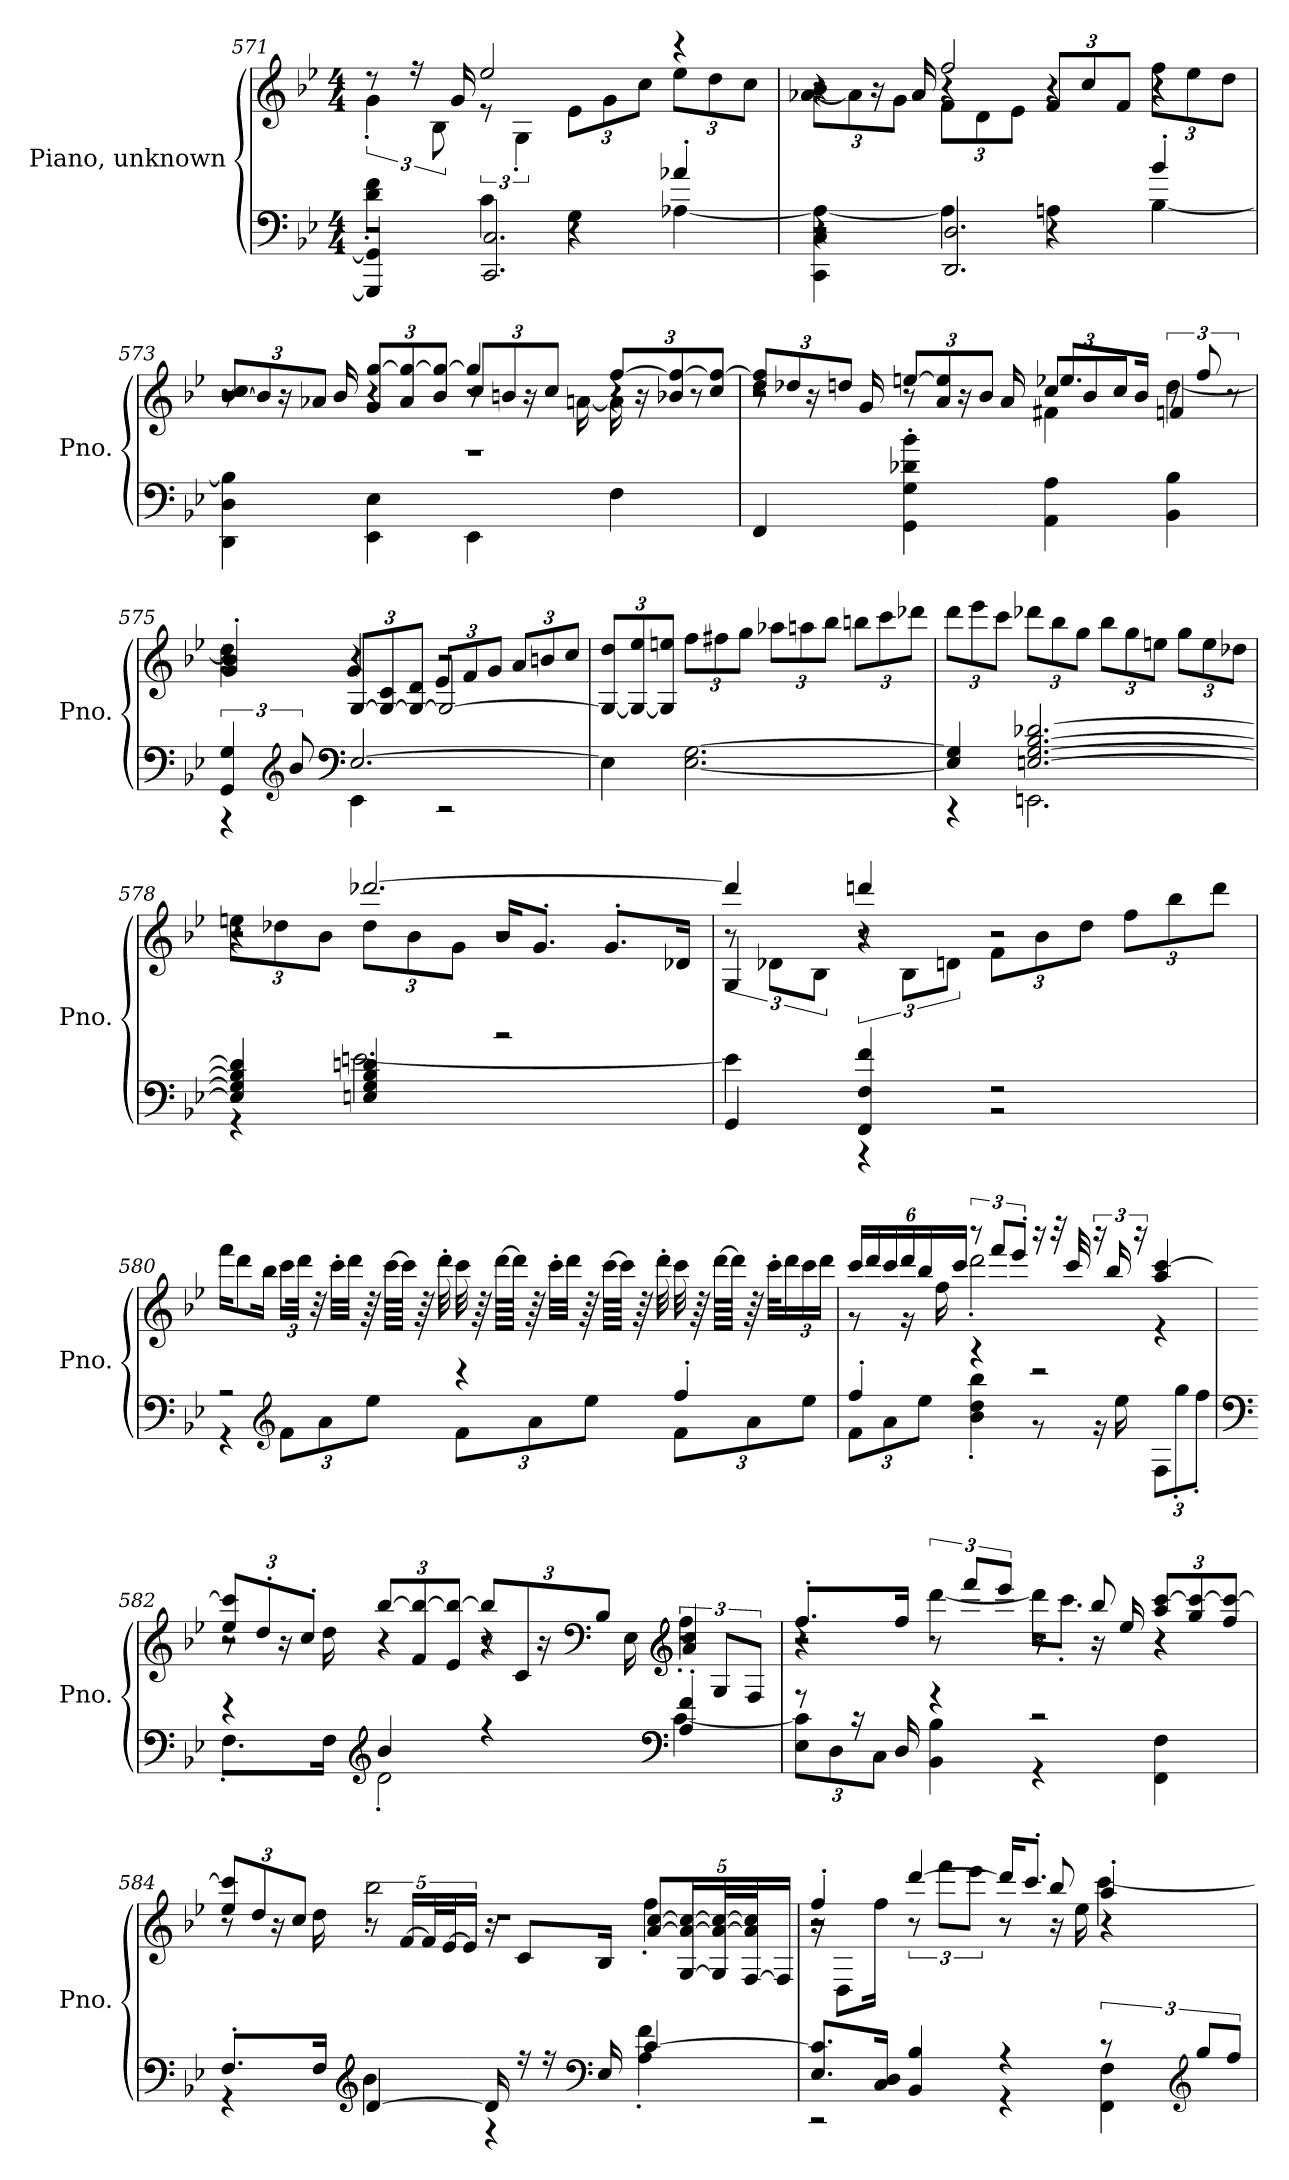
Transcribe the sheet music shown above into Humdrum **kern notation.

**kern	**kern
*part1	*part1
*staff2	*staff1
*I"Piano, unknown	*
*I'Pno.	*
*clefF4	*clefG2
*k[b-e-]	*k[b-e-]
*M4/4	*M4/4
=571	=571
*^	*^
*	*^	*	*
2r	4d\' 4f\'	4GGG/] 4GG/]	8r	6g'\
.	.	.	16r	.
.	.	.	.	12B-\
.	.	.	16g/	.
.	4c\	2.CC/ 2.C/	2ee-/	12r
.	.	.	.	6G'\
*	*	*	*	*Xbrackettup
4r	4G\	.	.	12e-\L
.	.	.	.	12g\
.	.	.	.	12cc\J
4a-X'/	[4A-X\	.	4r	12ee-\L
.	.	.	.	12dd\
.	.	.	.	12cc\J
!!LO:PB:g=z
=572	=572	=572	=572	=572
*	*	*	*	*^
2r	4CC\ 4C\ 4A-\_	4r	4r	[12a-X\ 12b-\L	8r
.	.	.	.	12a-\]	.
.	.	.	.	.	16r
.	.	.	.	12g\J	.
.	.	.	.	.	16a-/
.	4A-\]	2.DD/ 2.D/	2ff/	12f\L	4r
.	.	.	.	12d\	.
.	.	.	.	12e-\J	.
4r	4An\	.	.	4r	12f/L
.	.	.	.	.	12cc/
.	.	.	.	.	12f/J
4b-'/	[4B-\	.	4r	12ff\L	4r
.	.	.	.	12ee-\	.
.	.	.	.	12dd\J	.
*	*v	*v	*	*	*
=573	=573	=573	=573	=573
1r	4DD\ 4D\ 4B-\]	[12b-/ 12cc/L	2r	8r
.	.	12b-/]	.	.
.	.	.	.	16r
.	.	12a-X/J	.	.
.	.	.	.	16b-/
.	4EE-\ 4E-\	12g/ [12gg/L	.	4r
.	.	12a-/ 12gg/_	.	.
.	.	12b-/ 12gg/_J	.	.
.	4EE-\	4gg/]	8r	12cc/L
.	.	.	.	12bn/
.	.	.	16r	.
.	.	.	.	12cc/J
.	.	.	[16an\	.
.	4F\	[12ff/L	16a\]	4r
.	.	.	16r	.
.	.	12b-X/ 12ff/_	.	.
.	.	.	8r	.
.	.	12cc/ 12ff/_J	.	.
*v	*v	*	*	*
!!LO:LB:g=z	!!	!!
=574	=574	=574	=574
4FF/	12dd/ 12ff/]L	2r	8r
.	12dd-X/	.	.
.	.	.	16r
.	12ddn/J	.	.
.	.	.	16g/
4GG\' 4G\' 4d-X\' 4b-\'	[12een/L	.	8r
.	12a/ 12ee/]	.	.
.	.	.	16r
.	12b-/J	.	.
.	.	.	16a/
4AA\ 4A\	12cc/L	4f#X\	8.ee-X/L
.	12b-/	.	.
.	12cc/J	.	.
.	.	.	16b-/Jk
*	*brackettup	*	*
4BB-\ 4B-\	12r	[4dd\	4fn/
.	12ff/	.	.
.	12r	.	.
=575	=575	=575	=575
*^	*	*	*
6GG/ 6G/	4r	4r	4dd\]	4g/' 4b-/'
*clefG2	*	*	*	*
12b-/	.	.	.	.
*clefF4	*	*	*	*
*	*	*Xbrackettup	*	*
[2.E-/	4EE-\	[12G/L	4r	4g/
.	.	12G/_ 12c/	.	.
.	.	12G/_ 12d/J	.	.
.	2r	2G/_	2r	12e-/L
.	.	.	.	12f/
.	.	.	.	12g/J
.	.	.	.	12a/L
.	.	.	.	12bn/
.	.	.	.	12cc/J
*v	*v	*	*	*
*	*v	*v	*v
!!LO:LB:g=z
=576	=576
4E-\]	12G/_ 12dd/L
.	12G/_ 12ee-/
.	12G/] 12een/J
[2.E-\ [2.G\	12ff\L
.	12ff#X\
.	12gg\J
.	12aa-X\L
.	12aan\
.	12bb-\J
.	12bbn\L
.	12ccc\
.	12ddd-X\J
=577	=577
*^	*
4E-/] 4G/]	4r	12ddd\L
.	.	12eee-\
.	.	12ccc\J
[2.En/ [2.G/ [2.B-/ [2.d-X/	2.EEn\	12ddd-X\L
.	.	12bb-\
.	.	12gg\J
.	.	12bb-\L
.	.	12gg\
.	.	12een\J
.	.	12gg\L
.	.	12ee\
.	.	12dd-X\J
!!LO:LB:g=z
=578	=578	=578
*	*	*^
*	*	*	*^
4E/] 4G/] 4B-/] 4d-/]	4r	4r	12een\L	2r
.	.	.	12dd-X\	.
.	.	.	12b-\J	.
4En/ 4G/ 4B-/ 4dn/	[2.en\	[2.ddd-X/	12dd-\L	.
.	.	.	12b-\	.
.	.	.	12g\J	.
2r	.	.	2r	16b-/KL
.	.	.	.	8.g'/J
.	.	.	.	8.g'/L
.	.	.	.	16d-X/Jk
=579	=579	=579	=579	=579
*	*	*	*brackettup	*
4GG/	4e\]	4ddd-/]	12r	4G/
.	.	.	12d-X\L	.
.	.	.	12B-\J	.
4FF/ 4F/ 4f/	4r	4r	12r	4dddn/
.	.	.	12B-\L	.
.	.	.	12dn\J	.
*	*	*	*Xbrackettup	*
2r	2r	2r	12f\L	2r
.	.	.	12b-\	.
.	.	.	12dd\J	.
.	.	.	12ff\L	.
.	.	.	12bb-\	.
.	.	.	12ddd\J	.
*	*	*v	*v	*v
!!LO:LB:g=z
=580	=580	=580
2r	4r	16fff\KL
.	.	8ddd\
.	.	16bb-\Jk
*clefG2	*	*
*	*Xbrackettup	*
.	12f\L	24ccc\LL
.	.	48ddd\JJk
.	.	32r
.	12a\	.
.	.	32ccc'\LLL
.	.	32ddd\JJJ
.	.	64r
.	12ee-\J	.
.	.	[64ccc\LLLL
.	.	64ccc\JJJJ]
.	.	64r
.	.	32ddd'\
4r	12f\L	32ccc\
.	.	64r
.	.	[64ddd\LLLL
.	.	64ddd\JJJJ]
.	.	64r
.	12a\	.
.	.	32ccc'\LLL
.	.	32ddd\JJJ
.	.	64r
.	12ee-\J	.
.	.	[64ccc\LLLL
.	.	64ccc\JJJJ]
.	.	64r
.	.	32ddd'\
4ff'/	12f\L	32ccc\
.	.	64r
.	.	[64ddd\LLLL
.	.	64ddd\JJJJ]
.	.	64r
.	12a\	.
.	.	32ccc'\KLL
.	.	24ddd\
.	12ee-\J	24ccc\
.	.	24ddd\JJ
!!LO:LB:g=z
=581	=581	=581
*	*	*^
4ff'/	12f\L	24ccc/LL	8r
.	.	24ddd/	.
.	12a\	24ccc/	.
.	.	24ddd/	16r
.	12ee-\J	24bb-/	.
.	.	.	16ff\
.	.	24ccc/JJ	.
*	*	*brackettup	*
4r	4b-\' 4dd\' 4bb-\'	12r	2ddd'\
.	.	12fff/L	.
.	.	12eee-'/J	.
2r	8r	16r	.
.	.	32r	.
.	.	32ccc/	.
.	16r	24r	.
.	.	24bb-/	.
.	16ee-\	.	.
.	.	24r	.
.	12F\L	4aa/ [4ccc/	4r
.	12gg'\	.	.
.	12ff'\J	.	.
*	*	*v	*v
!!LO:PB:g=z
=582	=582	=582
*clefF4	*	*
*	*	*Xbrackettup
*	*	*^
*	*	*	*^
4r	8.F'\L	12ee-/ 12ccc/]L	8r	2r
.	.	12dd'/	.	.
.	.	.	16r	.
.	.	12cc'/J	.	.
.	16F\Jk	.	16dd\	.
*clefG2	*	*	*	*
4b-/	2d'\	[12bb-/L	4r	.
.	.	12f/ 12bb-/_	.	.
.	.	12e-/ 12bb-/_J	.	.
4r	.	12bb-/L]	8r	4r
.	.	12c/	.	.
.	.	.	16r	.
*	*	*clefF4	*	*
.	.	12B-/J	.	.
.	.	.	16E-\	.
*clefF4	*	*clefG2	*	*
*	*	*brackettup	*	*
4A/' 4f/'	[4c\	12r	4ff'\	4a/ 4cc/
.	.	12G/L	.	.
.	.	12F/J	.	.
=583	=583	=583	=583	=583
8r	12E-\ 12c\]L	2r	4r	8.ff'/L
.	12D\	.	.	.
16r	.	.	.	.
.	12C\J	.	.	.
16D/	.	.	.	16ff/Jk
4r	4BB-\ 4B-\	.	[4ddd\	12r
.	.	.	.	12fff/L
.	.	.	.	12eee-/J
2r	4r	8r	16ddd\KL]	8r
.	.	.	8.ccc'\J	.
.	.	8bb-/	.	16r
.	.	.	.	16ee-/
*	*	*	*	*Xbrackettup
.	4FF\ 4F\	4r	4r	12aa/ [12ccc/L
.	.	.	.	12gg/ 12ccc/_
.	.	.	.	12ff/ 12ccc/_J
!!LO:LB:g=z	!!	!!
=584	=584	=584	=584	=584
8.F'/L	4r	1r	8r	12ee-/ 12ccc/]L
.	.	.	.	12dd/
.	.	.	16r	.
.	.	.	.	12cc/J
16F/Jk	.	.	16dd\	.
*clefG2	*	*	*	*
*	*	*	*	*brackettup
[4d/	4b-\	.	2bb-'\	10r
.	.	.	.	[20f/LL
.	.	.	.	40f/L]
.	.	.	.	[40e-/J
.	.	.	.	20e-/JJ]
16d/]	4r	.	.	16r
16r	.	.	.	8c/L
16r	.	.	.	.
*clefF4	*	*	*	*
16E-/	.	.	.	16B-/Jk
*	*	*	*	*Xbrackettup
[4c/	4A\' 4f\'	.	4ff'\	[10a/ [10cc/L
.	.	.	.	[20G/ 20a/_ 20cc/_L
.	.	.	.	40G/] 40a/_ 40cc/_L
.	.	.	.	[40F/ 40a/] 40cc/]J
.	.	.	.	20F/JJ]
!!LO:LB:g=z	!!	!!
=585	=585	=585	=585	=585
8.E-/ 8.c/]L	2r	2r	16r	4ff'/
.	.	.	8D\L	.
16C/ 16D/Jk	.	.	16ff\Jk	.
*	*	*	*brackettup	*
4BB-/ 4B-/	.	.	12r	[4ddd/
.	.	.	12fff\L	.
.	.	.	12eee-\J	.
4r	4r	8r	8r	16ddd/KL]
.	.	.	.	8.ccc'/J
.	.	8bb-/	16r	.
.	.	.	16ee-\	.
*brackettup	*	*	*	*
12r	4FF\ 4F\	4aa'/	[4ccc\	4r
*clefG2	*	*	*	*
12gg/L	.	.	.	.
12ff/J	.	.	.	.
*v	*v	*	*	*
*	*v	*v	*v
=	=
*-	*-
